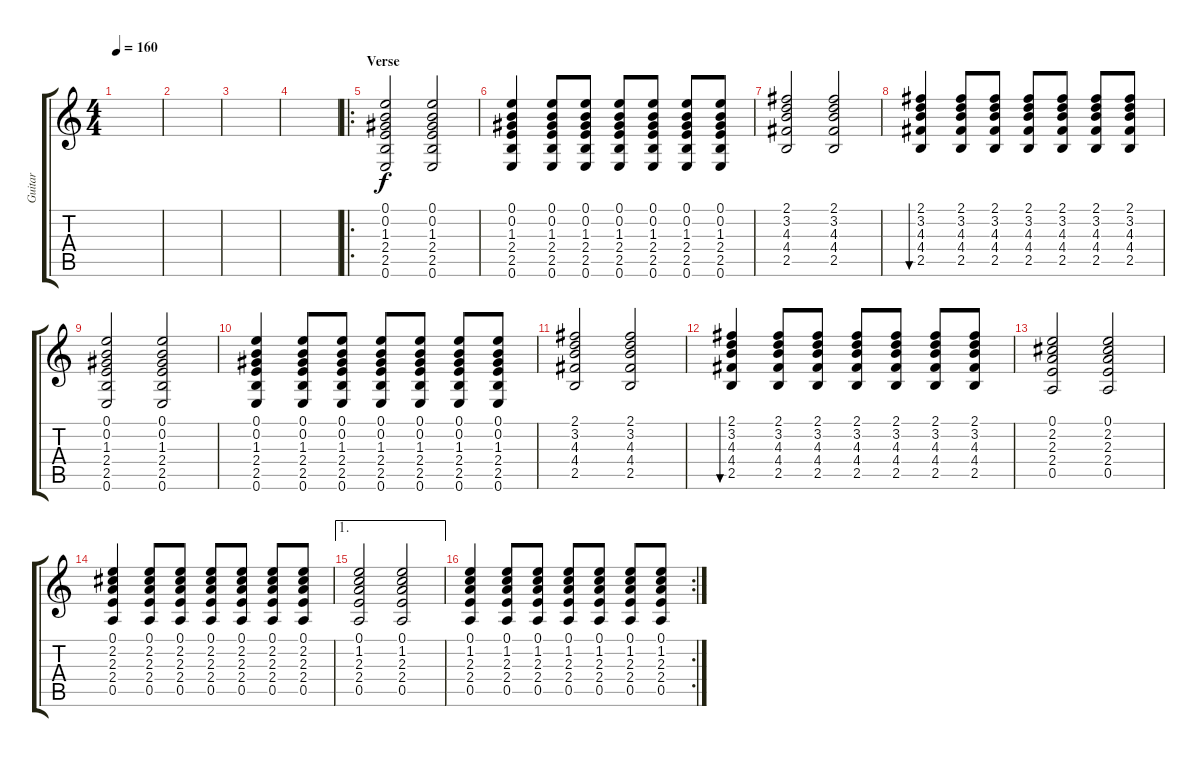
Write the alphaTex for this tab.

\track ("Guitar" "Guitar") {instrument acousticguitarnylon}
\staff {score tabs}
\tuning (E4 B3 G3 D3 A2 E2) {hide}
\ts (4 4)
\tempo 160
\clef g2
\ks c
|
|
|
|
\ro
\section ("" "Verse")
(0.1 0.2 1.3 2.4 2.5 0.6).2 (0.1 0.2 1.3 2.4 2.5 0.6).2 |
(0.1 0.2 1.3 2.4 2.5 0.6).4 (0.1 0.2 1.3 2.4 2.5 0.6).8 (0.1 0.2 1.3 2.4 2.5 0.6).8 (0.1 0.2 1.3 2.4 2.5 0.6).8 (0.1 0.2 1.3 2.4 2.5 0.6).8 (0.1 0.2 1.3 2.4 2.5 0.6).8 (0.1 0.2 1.3 2.4 2.5 0.6).8 |
(2.1 3.2 4.3 4.4 2.5).2 (2.1 3.2 4.3 4.4 2.5).2 |
(2.1 3.2 4.3 4.4 2.5).4{bu 120} (2.1 3.2 4.3 4.4 2.5).8 (2.1 3.2 4.3 4.4 2.5).8 (2.1 3.2 4.3 4.4 2.5).8 (2.1 3.2 4.3 4.4 2.5).8 (2.1 3.2 4.3 4.4 2.5).8 (2.1 3.2 4.3 4.4 2.5).8 |
(0.1 0.2 1.3 2.4 2.5 0.6).2 (0.1 0.2 1.3 2.4 2.5 0.6).2 |
(0.1 0.2 1.3 2.4 2.5 0.6).4 (0.1 0.2 1.3 2.4 2.5 0.6).8 (0.1 0.2 1.3 2.4 2.5 0.6).8 (0.1 0.2 1.3 2.4 2.5 0.6).8 (0.1 0.2 1.3 2.4 2.5 0.6).8 (0.1 0.2 1.3 2.4 2.5 0.6).8 (0.1 0.2 1.3 2.4 2.5 0.6).8 |
(2.1 3.2 4.3 4.4 2.5).2 (2.1 3.2 4.3 4.4 2.5).2 |
(2.1 3.2 4.3 4.4 2.5).4{bu 120} (2.1 3.2 4.3 4.4 2.5).8 (2.1 3.2 4.3 4.4 2.5).8 (2.1 3.2 4.3 4.4 2.5).8 (2.1 3.2 4.3 4.4 2.5).8 (2.1 3.2 4.3 4.4 2.5).8 (2.1 3.2 4.3 4.4 2.5).8 |
(0.1 2.2 2.3 2.4 0.5).2 (0.1 2.2 2.3 2.4 0.5).2 |
(0.1 2.2 2.3 2.4 0.5).4 (0.1 2.2 2.3 2.4 0.5).8 (0.1 2.2 2.3 2.4 0.5).8 (0.1 2.2 2.3 2.4 0.5).8 (0.1 2.2 2.3 2.4 0.5).8 (0.1 2.2 2.3 2.4 0.5).8 (0.1 2.2 2.3 2.4 0.5).8 |
\ae 1
(0.1 1.2 2.3 2.4 0.5).2 (0.1 1.2 2.3 2.4 0.5).2 |
\rc 2
(0.1 1.2 2.3 2.4 0.5).4 (0.1 1.2 2.3 2.4 0.5).8 (0.1 1.2 2.3 2.4 0.5).8 (0.1 1.2 2.3 2.4 0.5).8 (0.1 1.2 2.3 2.4 0.5).8 (0.1 1.2 2.3 2.4 0.5).8 (0.1 1.2 2.3 2.4 0.5).8
